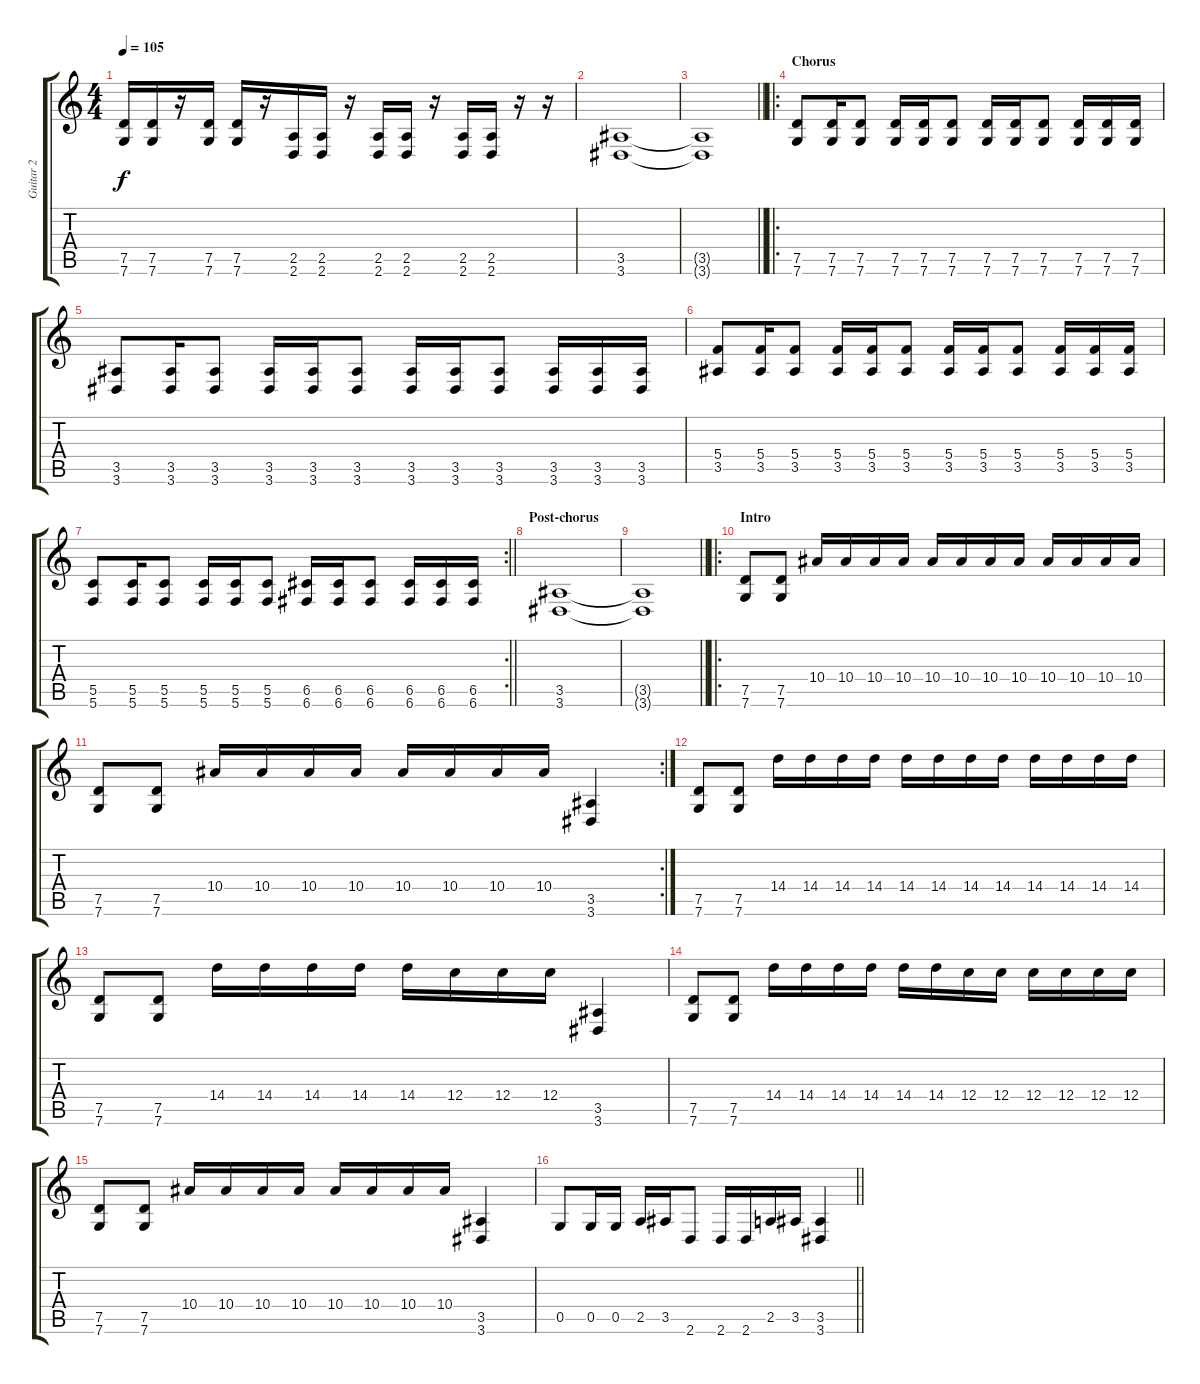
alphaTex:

\track ("Guitar 2" "Guitar 2") {instrument distortionguitar}
\staff {score tabs}
\tuning (D4 A3 F3 C3 G2 C2) {hide}
\ts (4 4)
\tempo 105
\clef g2
\ks c
(7.5 7.6).16{dy f} (7.5 7.6).16 r.16 (7.5 7.6).16 (7.5 7.6).16 r.16 (2.5 2.6).16 (2.5 2.6).16 r.16 (2.5 2.6).16 (2.5 2.6).16 r.16 (2.5 2.6).16 (2.5 2.6).16 r.16 r.16 |
(3.5 3.6).1 |
\barLineRight lightlight
(3.5{t} 3.6{t}).1 |
\ro
\section ("" "Chorus")
(7.5 7.6).8 (7.5 7.6).16 (7.5 7.6).8 (7.5 7.6).16 (7.5 7.6).16 (7.5 7.6).8 (7.5 7.6).16 (7.5 7.6).16 (7.5 7.6).8 (7.5 7.6).16 (7.5 7.6).16 (7.5 7.6).16 |
(3.5 3.6).8 (3.5 3.6).16 (3.5 3.6).8 (3.5 3.6).16 (3.5 3.6).16 (3.5 3.6).8 (3.5 3.6).16 (3.5 3.6).16 (3.5 3.6).8 (3.5 3.6).16 (3.5 3.6).16 (3.5 3.6).16 |
(5.4 3.5).8 (5.4 3.5).16 (5.4 3.5).8 (5.4 3.5).16 (5.4 3.5).16 (5.4 3.5).8 (5.4 3.5).16 (5.4 3.5).16 (5.4 3.5).8 (5.4 3.5).16 (5.4 3.5).16 (5.4 3.5).16 |
\rc 2
\barLineRight lightlight
(5.5 5.6).8 (5.5 5.6).16 (5.5 5.6).8 (5.5 5.6).16 (5.5 5.6).16 (5.5 5.6).8 (6.5 6.6).16 (6.5 6.6).16 (6.5 6.6).8 (6.5 6.6).16 (6.5 6.6).16 (6.5 6.6).16 |
\section ("" "Post-chorus")
(3.5 3.6).1 |
\barLineRight lightlight
(3.5{t} 3.6{t}).1 |
\ro
\section ("" "Intro")
(7.5 7.6).8 (7.5 7.6).8 10.4.16 10.4.16 10.4.16 10.4.16 10.4.16 10.4.16 10.4.16 10.4.16 10.4.16 10.4.16 10.4.16 10.4.16 |
\rc 2
(7.5 7.6).8 (7.5 7.6).8 10.4.16 10.4.16 10.4.16 10.4.16 10.4.16 10.4.16 10.4.16 10.4.16 (3.5 3.6).4 |
(7.5 7.6).8 (7.5 7.6).8 14.4.16 14.4.16 14.4.16 14.4.16 14.4.16 14.4.16 14.4.16 14.4.16 14.4.16 14.4.16 14.4.16 14.4.16 |
(7.5 7.6).8 (7.5 7.6).8 14.4.16 14.4.16 14.4.16 14.4.16 14.4.16 12.4.16 12.4.16 12.4.16 (3.5 3.6).4 |
(7.5 7.6).8 (7.5 7.6).8 14.4.16 14.4.16 14.4.16 14.4.16 14.4.16 14.4.16 12.4.16 12.4.16 12.4.16 12.4.16 12.4.16 12.4.16 |
(7.5 7.6).8 (7.5 7.6).8 10.4.16 10.4.16 10.4.16 10.4.16 10.4.16 10.4.16 10.4.16 10.4.16 (3.5 3.6).4 |
\barLineRight lightlight
0.5.8 0.5.16 0.5.16 2.5.16 3.5.16 2.6.8 2.6.16 2.6.16 2.5.16 3.5.16 (3.5 3.6).4
